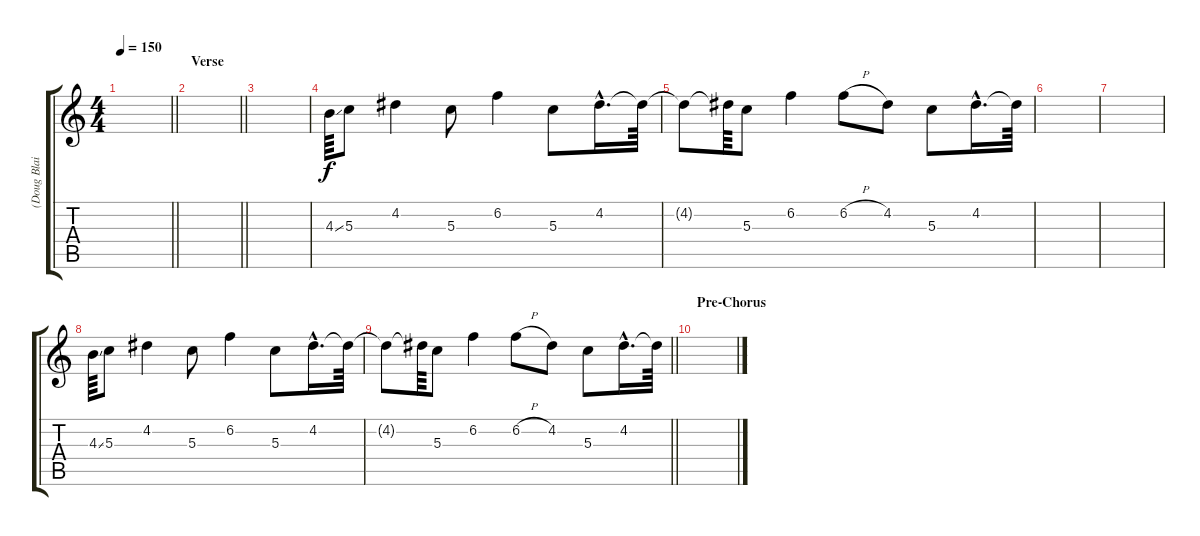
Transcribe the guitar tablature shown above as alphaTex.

\track ("(Doug Blair) Lead Guitar" "(Doug Blai") {instrument distortionguitar}
\staff {score tabs}
\tuning (E4 B3 G3 D3 A2 E2) {hide}
\ts (4 4)
\tempo 150
\clef g2
\barLineRight lightlight
\ks c
|
\section ("" "Verse")
\barLineRight lightlight
|
\section ("" "")
|
4.3{ss}.64 5.3.8 4.2.4 5.3.8 6.2.4 5.3.8 4.2{hac}.16{d} 4.2{t}.64 |
4.2{t}.8 4.2{t}.64 5.3.8 6.2.4 6.2{h}.8 4.2.8 5.3.8 4.2{hac}.16{d} 4.2{t}.64 |
|
|
4.3{ss}.64 5.3.8 4.2.4 5.3.8 6.2.4 5.3.8 4.2{hac}.16{d} 4.2{t}.64 |
\barLineRight lightlight
4.2{t}.8 4.2{t}.64 5.3.8 6.2.4 6.2{h}.8 4.2.8 5.3.8 4.2{hac}.16{d} 4.2{t}.64 |
\section ("" "Pre-Chorus")
